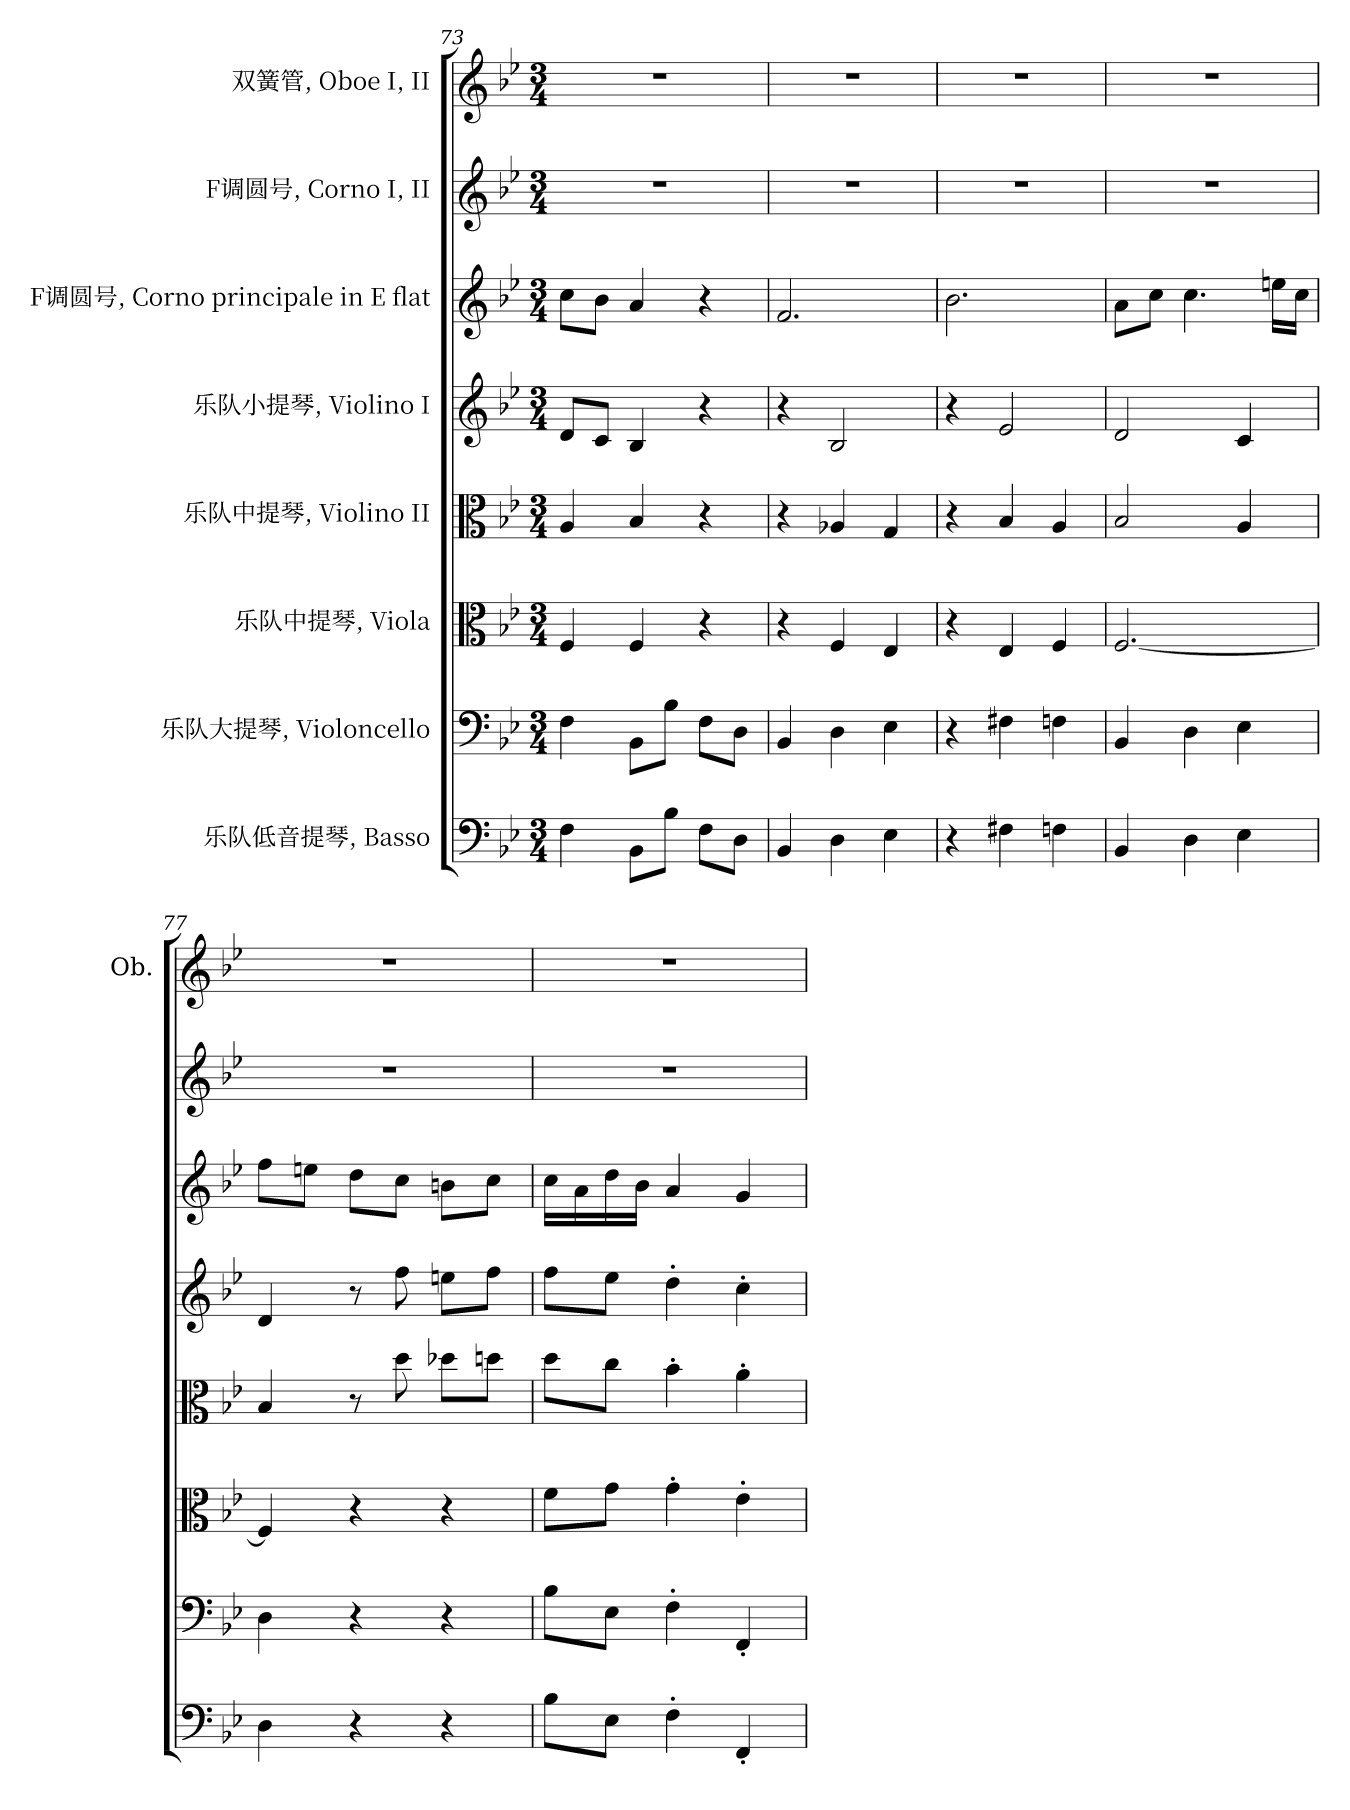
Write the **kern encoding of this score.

**kern	**kern	**kern	**kern	**kern	**kern	**kern	**kern
*part8	*part7	*part6	*part5	*part4	*part3	*part2	*part1
*staff8	*staff7	*staff6	*staff5	*staff4	*staff3	*staff2	*staff1
*I"乐队低音提琴, Basso	*I"乐队大提琴, Violoncello	*I"乐队中提琴, Viola	*I"乐队中提琴, Violino II	*I"乐队小提琴, Violino I	*I"F调圆号, Corno principale in E flat	*I"F调圆号, Corno I, II	*I"双簧管, Oboe I, II
*	*	*	*	*	*	*	*I'Ob.
*clefF4	*clefF4	*clefC3	*clefC3	*clefG2	*clefG2	*clefG2	*clefG2
*ITrd7c12	*	*	*	*	*ITrd4c7	*ITrd4c7	*
*k[b-e-]	*k[b-e-]	*k[b-e-]	*k[b-e-]	*k[b-e-]	*k[b-e-a-]	*k[b-e-a-]	*k[b-e-]
*M3/4	*M3/4	*M3/4	*M3/4	*M3/4	*M3/4	*M3/4	*M3/4
=73	=73	=73	=73	=73	=73	=73	=73
4FF\	4F\	4F/	4A/	8d/L	8f\L	2.r	2.r
.	.	.	.	8c/J	8e-\J	.	.
8BBB-\L	8BB-\L	4F/	4B-/	4B-/	4d/	.	.
8BB-\J	8B-\J	.	.	.	.	.	.
8FF\L	8F\L	4r	4r	4r	4r	.	.
8DD\J	8D\J	.	.	.	.	.	.
=74	=74	=74	=74	=74	=74	=74	=74
4BBB-/	4BB-/	4r	4r	4r	2.B-/	2.r	2.r
4DD\	4D\	4F/	4A-X/	2B-/	.	.	.
4EE-\	4E-\	4E-/	4G/	.	.	.	.
=75	=75	=75	=75	=75	=75	=75	=75
4r	4r	4r	4r	4r	2.e-\	2.r	2.r
4FF#X\	4F#X\	4E-/	4B-/	2e-/	.	.	.
4FFn\	4Fn\	4F/	4A/	.	.	.	.
=76	=76	=76	=76	=76	=76	=76	=76
4BBB-/	4BB-/	[2.F/	2B-/	2d/	8d\L	2.r	2.r
.	.	.	.	.	8f\J	.	.
4DD\	4D\	.	.	.	4.f\	.	.
4EE-\	4E-\	.	4A/	4c/	.	.	.
.	.	.	.	.	16an\LL	.	.
.	.	.	.	.	16f\JJ	.	.
=77	=77	=77	=77	=77	=77	=77	=77
4DD\	4D\	4F/]	4B-/	4d/	8b-\L	2.r	2.r
.	.	.	.	.	8an\J	.	.
4r	4r	4r	8r	8r	8g\L	.	.
.	.	.	8dd\	8ff\	8f\J	.	.
4r	4r	4r	8dd-X\L	8een\L	8en\L	.	.
.	.	.	8ddn\J	8ff\J	8f\J	.	.
!!LO:PB:g=z
=78	=78	=78	=78	=78	=78	=78	=78
8BB-\L	8B-\L	8f\L	8dd\L	8ff\L	16f\LL	2.r	2.r
.	.	.	.	.	16d\	.	.
8EE-\J	8E-\J	8g\J	8cc\J	8ee-\J	16g\	.	.
.	.	.	.	.	16e-\JJ	.	.
4FF'\	4F'\	4g'\	4b-'\	4dd'\	4d/	.	.
4FFF'/	4FF'/	4e-'\	4a'\	4cc'\	4c/	.	.
=	=	=	=	=	=	=	=
*-	*-	*-	*-	*-	*-	*-	*-
